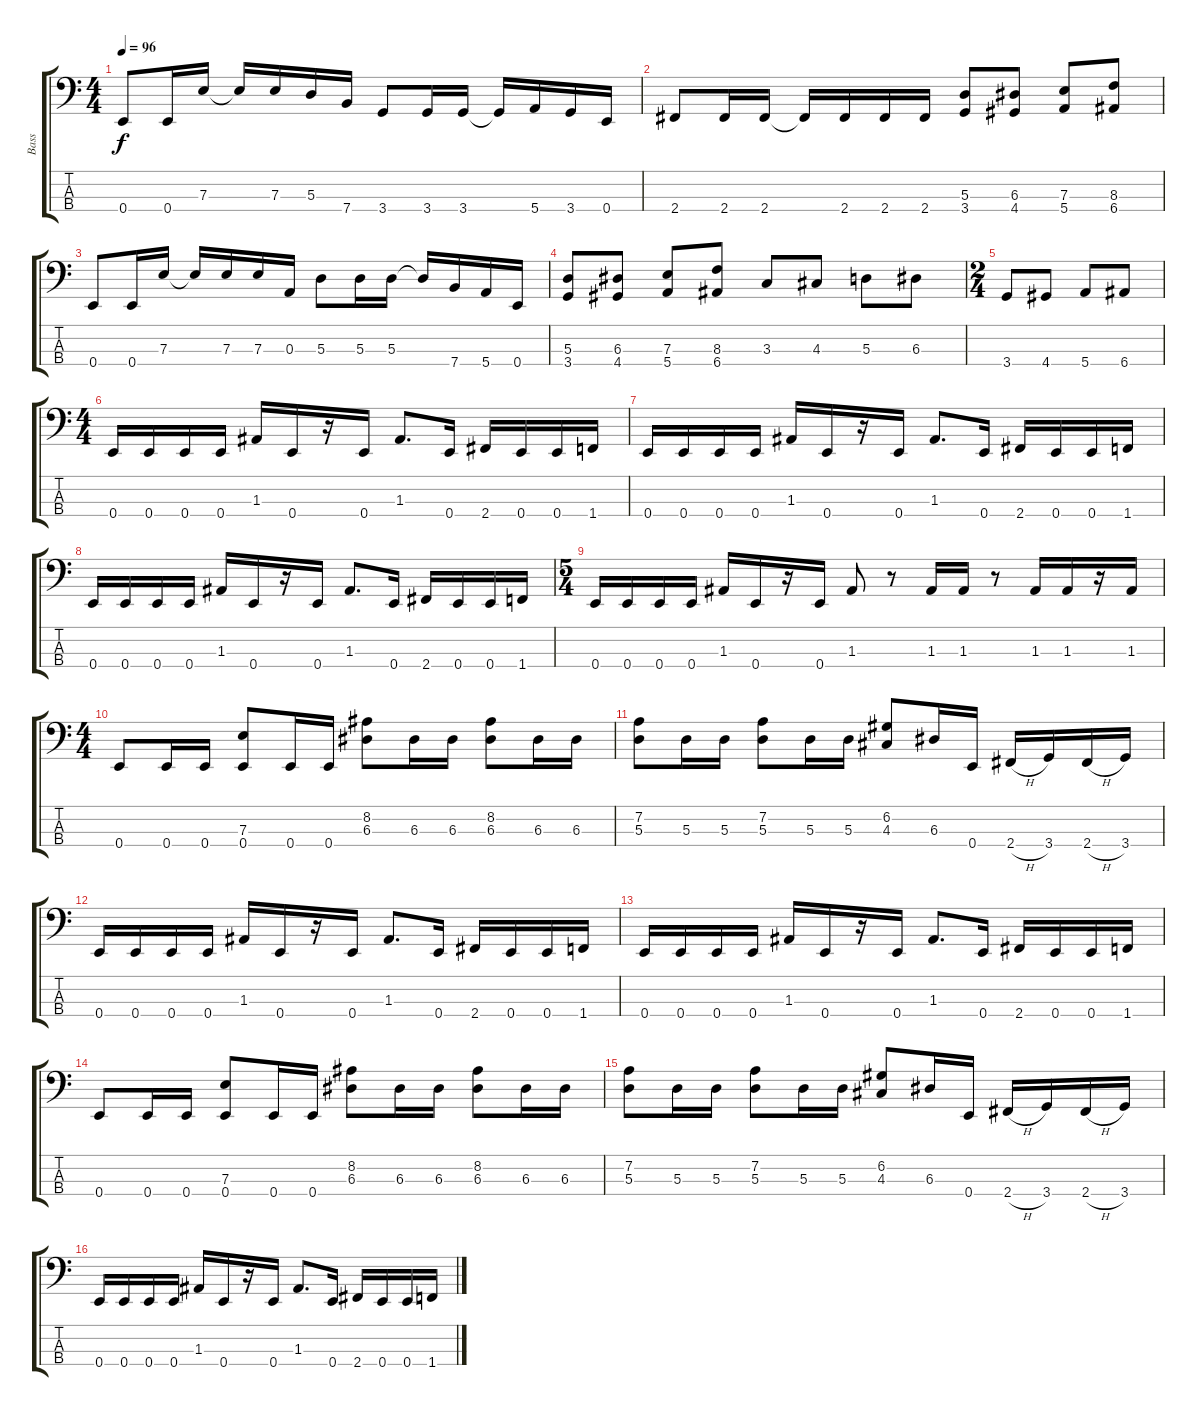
\track ("Bass" "Bass") {instrument electricbasspick}
\staff {score tabs}
\tuning (G2 D2 A1 E1) {hide}
\ts (4 4)
\tempo 96
\clef f4
\ks c
0.4.8{dy f} 0.4.16 7.3.16 7.3{t}.16 7.3.16 5.3.16 7.4.16 3.4.8 3.4.16 3.4.16 3.4{t}.16 5.4.16 3.4.16 0.4.16 |
2.4.8 2.4.16 2.4.16 2.4{t}.16 2.4.16 2.4.16 2.4.16 (5.3 3.4).8 (6.3 4.4).8 (7.3 5.4).8 (8.3 6.4).8 |
0.4.8 0.4.16 7.3.16 7.3{t}.16 7.3.16 7.3.16 0.3.16 5.3.8 5.3.16 5.3.16 5.3{t}.16 7.4.16 5.4.16 0.4.16 |
(5.3 3.4).8 (6.3 4.4).8 (7.3 5.4).8 (8.3 6.4).8 3.3.8 4.3.8 5.3.8 6.3.8 |
\ts (2 4)
3.4.8 4.4.8 5.4.8 6.4.8 |
\ts (4 4)
0.4.16 0.4.16 0.4.16 0.4.16 1.3.16 0.4.16 r.16 0.4.16 1.3.8{d} 0.4.16 2.4.16 0.4.16 0.4.16 1.4.16 |
0.4.16 0.4.16 0.4.16 0.4.16 1.3.16 0.4.16 r.16 0.4.16 1.3.8{d} 0.4.16 2.4.16 0.4.16 0.4.16 1.4.16 |
0.4.16 0.4.16 0.4.16 0.4.16 1.3.16 0.4.16 r.16 0.4.16 1.3.8{d} 0.4.16 2.4.16 0.4.16 0.4.16 1.4.16 |
\ts (5 4)
0.4.16 0.4.16 0.4.16 0.4.16 1.3.16 0.4.16 r.16 0.4.16 1.3.8 r.8 1.3.16 1.3.16 r.8 1.3.16 1.3.16 r.16 1.3.16 |
\ts (4 4)
0.4.8 0.4.16 0.4.16 (7.3 0.4).8 0.4.16 0.4.16 (8.2 6.3).8 6.3.16 6.3.16 (8.2 6.3).8 6.3.16 6.3.16 |
(7.2 5.3).8 5.3.16 5.3.16 (7.2 5.3).8 5.3.16 5.3.16 (6.2 4.3).8 6.3.16 0.4.16 2.4{h}.16 3.4.16 2.4{h}.16 3.4.16 |
0.4.16 0.4.16 0.4.16 0.4.16 1.3.16 0.4.16 r.16 0.4.16 1.3.8{d} 0.4.16 2.4.16 0.4.16 0.4.16 1.4.16 |
0.4.16 0.4.16 0.4.16 0.4.16 1.3.16 0.4.16 r.16 0.4.16 1.3.8{d} 0.4.16 2.4.16 0.4.16 0.4.16 1.4.16 |
0.4.8 0.4.16 0.4.16 (7.3 0.4).8 0.4.16 0.4.16 (8.2 6.3).8 6.3.16 6.3.16 (8.2 6.3).8 6.3.16 6.3.16 |
(7.2 5.3).8 5.3.16 5.3.16 (7.2 5.3).8 5.3.16 5.3.16 (6.2 4.3).8 6.3.16 0.4.16 2.4{h}.16 3.4.16 2.4{h}.16 3.4.16 |
0.4.16 0.4.16 0.4.16 0.4.16 1.3.16 0.4.16 r.16 0.4.16 1.3.8{d} 0.4.16 2.4.16 0.4.16 0.4.16 1.4.16
